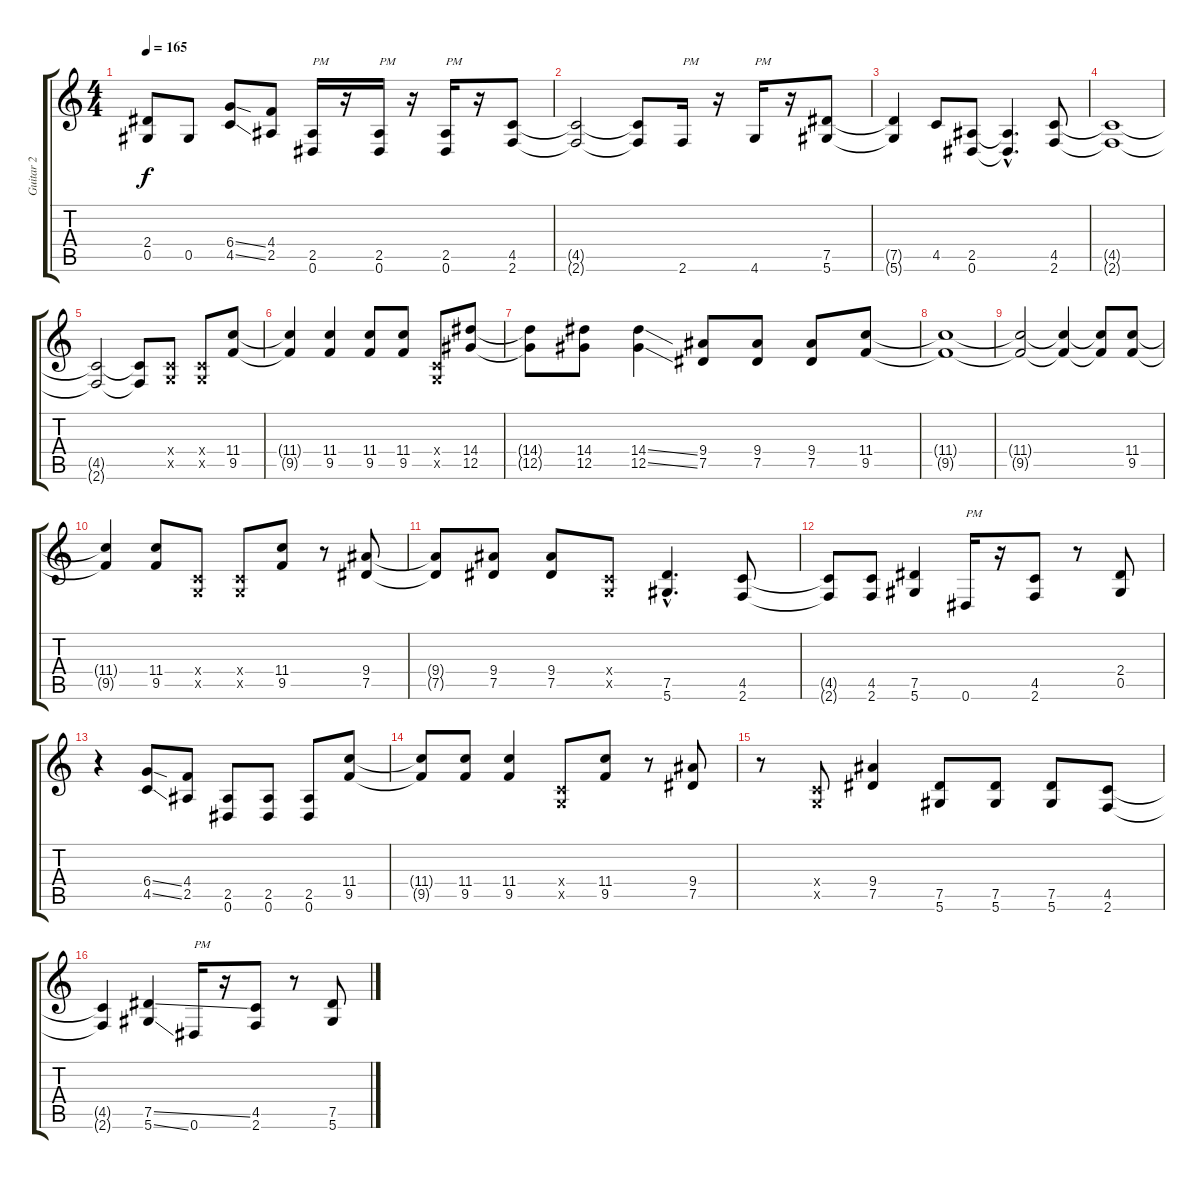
\track ("Guitar 2" "Guitar 2") {instrument distortionguitar}
\staff {score tabs}
\tuning (Eb4 Bb3 Gb3 Db3 Ab2 Eb2) {hide}
\ts (4 4)
\tempo 165
\clef g2
\ks c
(2.4{t} 0.5{t}).8{dy f} 0.5.8 (6.4{ss} 4.5{ss}).8 (4.4 2.5).8 (2.5 0.6).16{txt "PM"} r.16 (2.5 0.6).16{txt "PM"} r.16 (2.5 0.6).16{txt "PM"} r.16 (4.5 2.6).8 |
(4.5{t} 2.6{t}).2 (4.5{t} 2.6{t}).8 2.6.16{txt "PM"} r.16 4.6.16{txt "PM"} r.16 (7.5 5.6).8 |
(7.5{t} 5.6{t}).4 4.5.8 (2.5 0.6).8 (2.5{hac t} 0.6{hac t}).4{d} (4.5 2.6).8 |
(4.5{t} 2.6{t}).1 |
(4.5{t} 2.6{t}).2 (4.5{t} 2.6{t}).8 (-1.4{x} -1.5{x}).8 (-1.4{x} -1.5{x}).8 (11.4 9.5).8 |
(11.4{t} 9.5{t}).4 (11.4 9.5).4 (11.4 9.5).8 (11.4 9.5).8 (-1.4{x} -1.5{x}).8 (14.4 12.5).8 |
(14.4{t} 12.5{t}).8 (14.4 12.5).8 (14.4{ss} 12.5{ss}).4 (9.4 7.5).8 (9.4 7.5).8 (9.4 7.5).8 (11.4 9.5).8 |
(11.4{t} 9.5{t}).1 |
(11.4{t} 9.5{t}).2 (11.4{t} 9.5{t}).4 (11.4{t} 9.5{t}).8 (11.4 9.5).8 |
(11.4{t} 9.5{t}).4 (11.4 9.5).8 (-1.4{x} -1.5{x}).8 (-1.4{x} -1.5{x}).8 (11.4 9.5).8 r.8 (9.4 7.5).8 |
(9.4{t} 7.5{t}).8 (9.4 7.5).8 (9.4 7.5).8 (-1.4{x} -1.5{x}).8 (7.5{hac} 5.6{hac}).4{d} (4.5 2.6).8 |
(4.5{t} 2.6{t}).8 (4.5 2.6).8 (7.5 5.6).4 0.6.16{txt "PM"} r.16 (4.5 2.6).8 r.8 (2.4 0.5).8 |
r.4 (6.4{ss} 4.5{ss}).8 (4.4 2.5).8 (2.5 0.6).8 (2.5 0.6).8 (2.5 0.6).8 (11.4 9.5).8 |
(11.4{t} 9.5{t}).8 (11.4 9.5).8 (11.4 9.5).4 (-1.4{x} -1.5{x}).8 (11.4 9.5).8 r.8 (9.4 7.5).8 |
r.8 (-1.4{x} -1.5{x}).8 (9.4 7.5).4 (7.5 5.6).8 (7.5 5.6).8 (7.5 5.6).8 (4.5 2.6).8 |
(4.5{t} 2.6{t}).4 (7.5{ss} 5.6{ss}).4 0.6.16{txt "PM"} r.16 (4.5 2.6).8 r.8 (7.5 5.6).8
